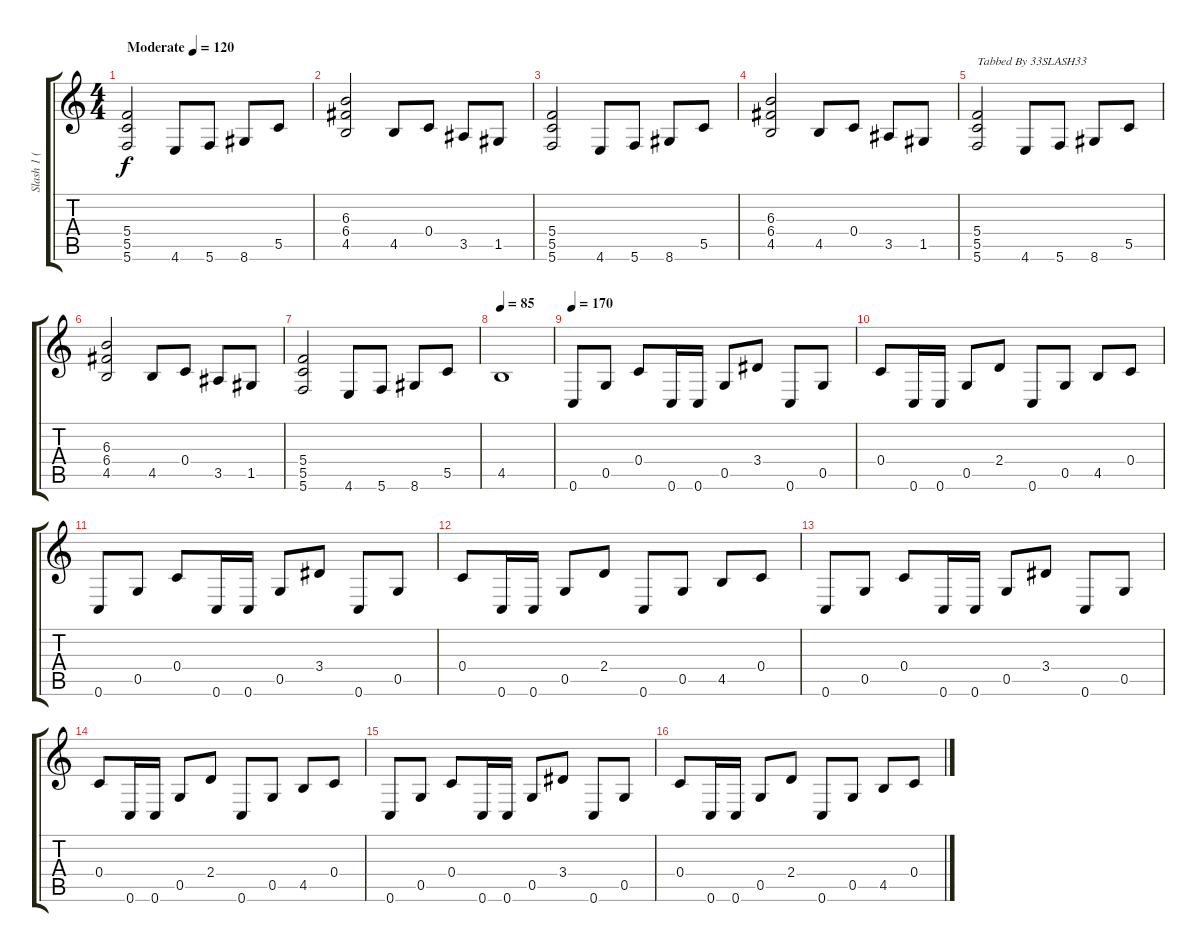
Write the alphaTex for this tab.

\track ("Slash 1 ( Lead Guitar )" "Slash 1 ( ") {instrument distortionguitar}
\staff {score tabs}
\tuning (D4 A3 F3 C3 G2 C2) {hide}
\ts (4 4)
\tempo (120 "Moderate")
\tempo 100
\tempo (120 "Moderate")
\clef g2
\ks c
(5.4 5.5 5.6).2{dy f instrument distortionguitar} 4.6.8 5.6.8 8.6.8 5.5.8 |
(6.3 6.4 4.5).2 4.5.8 0.4.8 3.5.8 1.5.8 |
(5.4 5.5 5.6).2 4.6.8 5.6.8 8.6.8 5.5.8 |
(6.3 6.4 4.5).2 4.5.8 0.4.8 3.5.8 1.5.8 |
(5.4 5.5 5.6).2{txt "Tabbed By 33SLASH33"} 4.6.8 5.6.8 8.6.8 5.5.8 |
(6.3 6.4 4.5).2 4.5.8 0.4.8 3.5.8 1.5.8 |
(5.4 5.5 5.6).2 4.6.8 5.6.8 8.6.8 5.5.8 |
\tempo 85
4.5.1 |
\tempo 170
0.6.8 0.5.8 0.4.8 0.6.16 0.6.16 0.5.8 3.4.8 0.6.8 0.5.8 |
0.4.8 0.6.16 0.6.16 0.5.8 2.4.8 0.6.8 0.5.8 4.5.8 0.4.8 |
0.6.8 0.5.8 0.4.8 0.6.16 0.6.16 0.5.8 3.4.8 0.6.8 0.5.8 |
0.4.8 0.6.16 0.6.16 0.5.8 2.4.8 0.6.8 0.5.8 4.5.8 0.4.8 |
0.6.8 0.5.8 0.4.8 0.6.16 0.6.16 0.5.8 3.4.8 0.6.8 0.5.8 |
0.4.8 0.6.16 0.6.16 0.5.8 2.4.8 0.6.8 0.5.8 4.5.8 0.4.8 |
0.6.8 0.5.8 0.4.8 0.6.16 0.6.16 0.5.8 3.4.8 0.6.8 0.5.8 |
0.4.8 0.6.16 0.6.16 0.5.8 2.4.8 0.6.8 0.5.8 4.5.8 0.4.8
